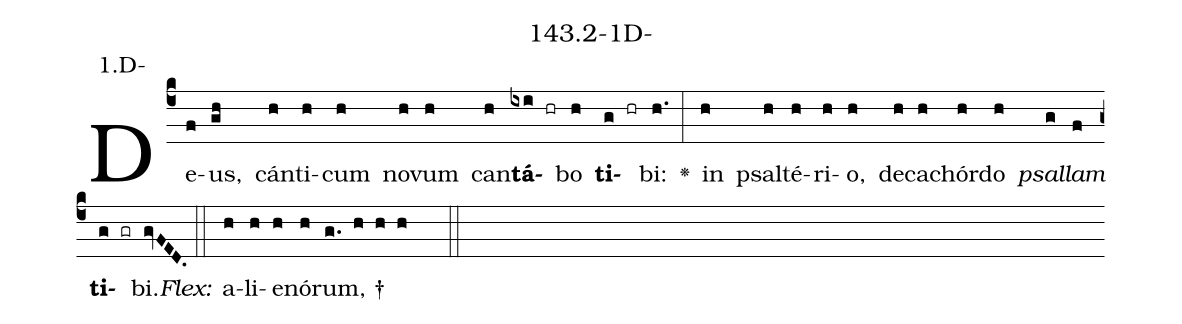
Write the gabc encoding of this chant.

name: 143.2-1D-;
annotation: 1.D-;
%%
(c4)De(f)us,(gh) cán(h)ti(h)cum(h) no(h)vum(h) can(h)<b>tá</b>(ixi hr)bo(h) <b>ti</b>(g hr)bi:(h.) <v>\greheightstar</v>(:) in(h) psal(h)té(h)ri(h)o,(h) de(h)ca(h)chór(h)do(h) <i>psal</i>(g)<i>lam</i>(f) <b>ti</b>(g gr)bi.(gvFED.) (::)
<i>Flex:</i>()  a(h)li(h)e(h)nó(h)rum, †(g. h h h  ::)

%E(h) u(h) o(g) u(f) a(g) e.(gvFED.) (::)
